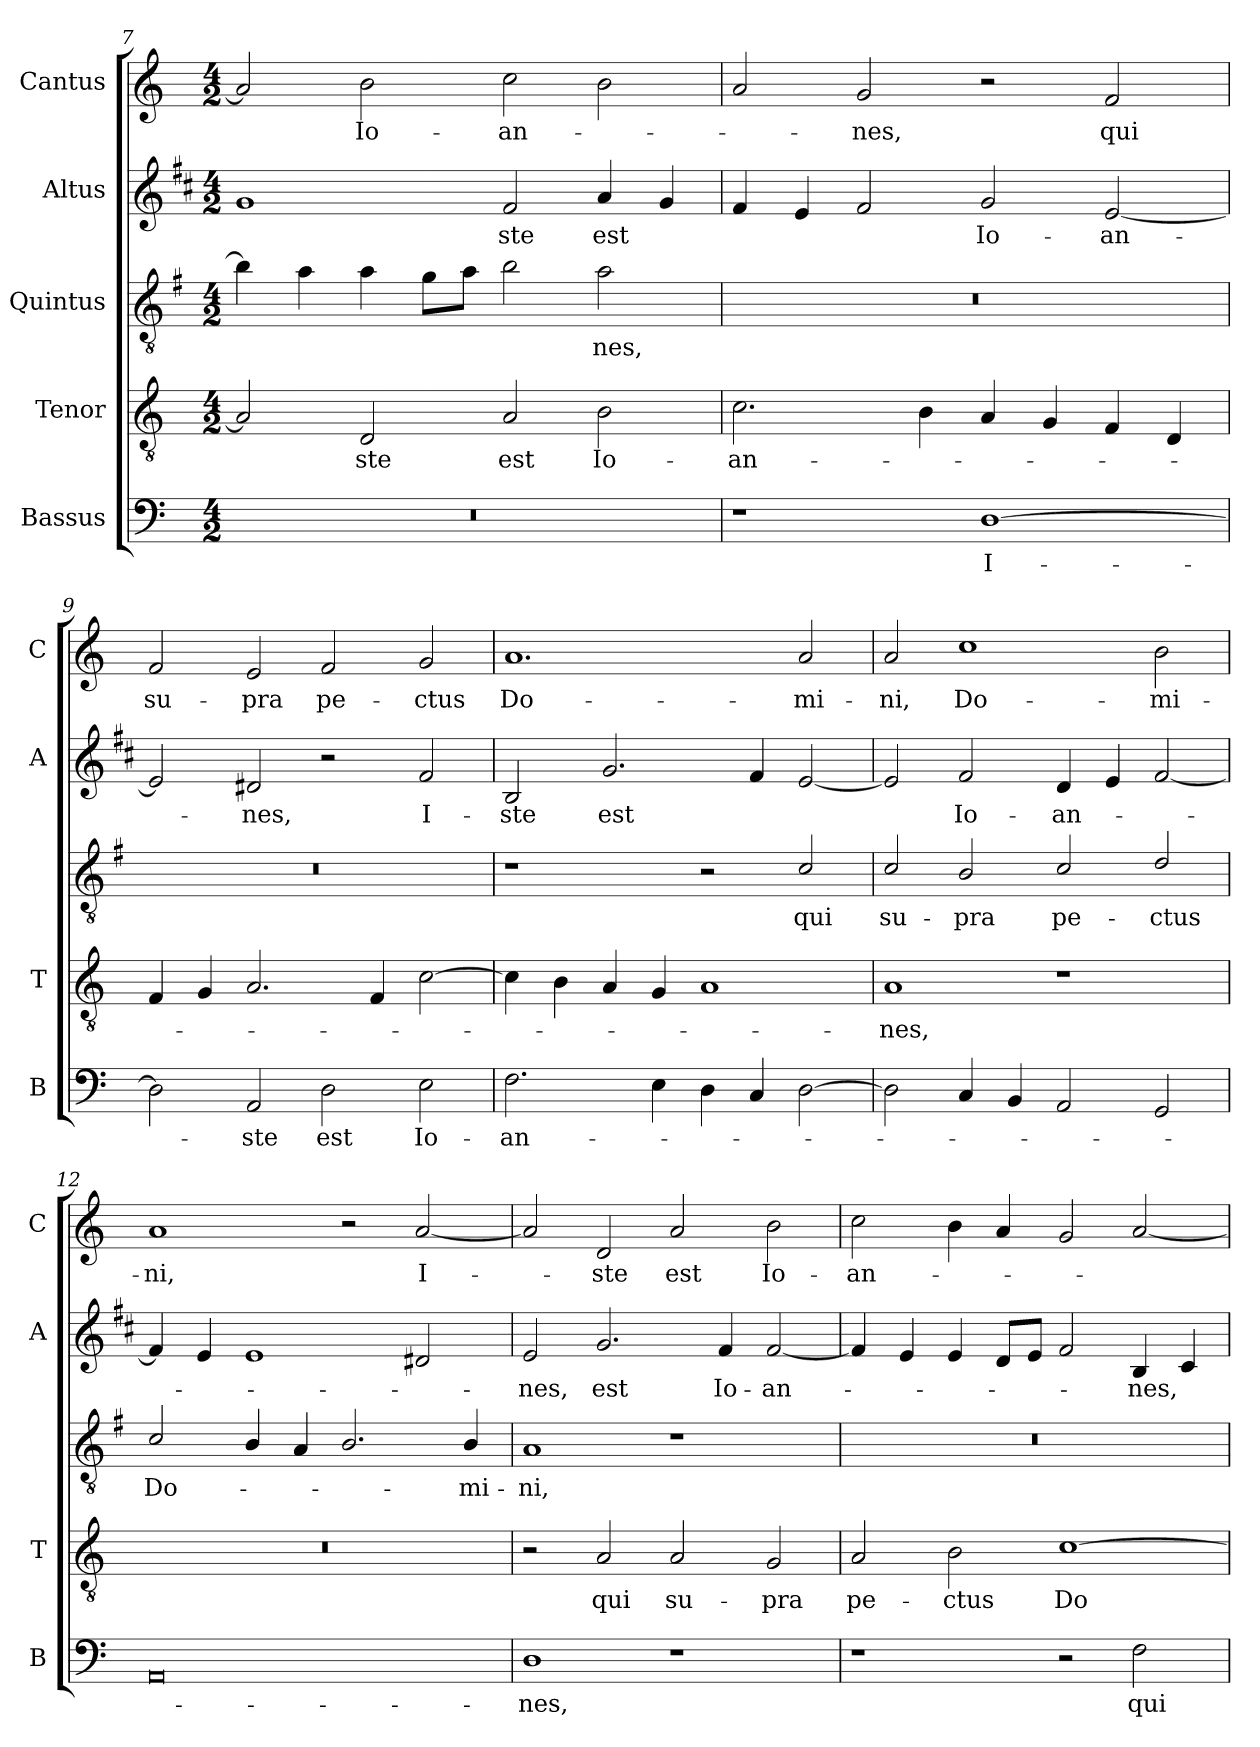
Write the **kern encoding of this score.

**kern	**text	**kern	**text	**kern	**text	**kern	**text	**kern	**text
*part5	*part5	*part4	*part4	*part3	*part3	*part2	*part2	*part1	*part1
*staff5	*staff5	*staff4	*staff4	*staff3	*staff3	*staff2	*staff2	*staff1	*staff1
*I"Bassus	*	*I"Tenor	*	*I"Quintus	*	*I"Altus	*	*I"Cantus	*
*I'B	*	*I'T	*	*	*	*I'A	*	*I'C	*
*clefF4	*	*clefGv2	*	*clefGv2	*	*clefG2	*	*clefG2	*
*	*	*	*	*ITrd4c7	*	*ITrd1c2	*	*	*
*k[]	*	*k[]	*	*k[]	*	*k[]	*	*k[]	*
*C:	*	*C:	*	*C:	*	*C:	*	*C:	*
*M4/2	*	*M4/2	*	*M4/2	*	*M4/2	*	*M4/2	*
=7	=7	=7	=7	=7	=7	=7	=7	=7	=7
0r	.	2A/]	.	4e\]	.	1f	.	2a/]	.
.	.	.	.	4d\	.	.	.	.	.
!	!	!	!LO:LY:b	!	!	!	!	!	!LO:LY:b
.	.	2D/	-ste	4d\	.	.	.	2b\	Io-
.	.	.	.	8c\L	.	.	.	.	.
.	.	.	.	8d\J	.	.	.	.	.
!	!	!	!LO:LY:b	!	!	!	!LO:LY:b	!	!LO:LY:b
.	.	2A/	est	2e\	.	2e/	-ste	2cc\	-an-
!	!	!	!LO:LY:b	!	!LO:LY:b	!	!LO:LY:b	!	!
.	.	2B\	Io-	2d\	-nes,	4g/	est	2b\	.
.	.	.	.	.	.	4f/	.	.	.
=8	=8	=8	=8	=8	=8	=8	=8	=8	=8
!	!	!	!LO:LY:b	!	!	!	!	!	!
1r	.	2.c\	-an-	0r	.	4e/	.	2a/	.
.	.	.	.	.	.	4d/	.	.	.
!	!	!	!	!	!	!	!	!	!LO:LY:b
.	.	.	.	.	.	2e/	.	2g/	-nes,
.	.	4B\	.	.	.	.	.	.	.
!	!LO:LY:b	!	!	!	!	!	!LO:LY:b	!	!
[1D	I-	4A/	.	.	.	2f/	Io-	2r	.
.	.	4G/	.	.	.	.	.	.	.
!	!	!	!	!	!	!	!LO:LY:b	!	!LO:LY:b
.	.	4F/	.	.	.	[2d/	-an-	2f/	qui
.	.	4D/	.	.	.	.	.	.	.
=9	=9	=9	=9	=9	=9	=9	=9	=9	=9
!	!	!	!	!	!	!	!	!	!LO:LY:b
2D\]	.	4F/	.	0r	.	2d/]	.	2f/	su-
.	.	4G/	.	.	.	.	.	.	.
!	!LO:LY:b	!	!	!	!	!	!LO:LY:b	!	!LO:LY:b
2AA/	-ste	2.A/	.	.	.	2c#X/	-nes,	2e/	-pra
!	!LO:LY:b	!	!	!	!	!	!	!	!LO:LY:b
2D\	est	.	.	.	.	2r	.	2f/	pe-
.	.	4F/	.	.	.	.	.	.	.
!	!LO:LY:b	!	!	!	!	!	!LO:LY:b	!	!LO:LY:b
2E\	Io-	[2c\	.	.	.	2e/	I-	2g/	-ctus
=10	=10	=10	=10	=10	=10	=10	=10	=10	=10
!	!LO:LY:b	!	!	!	!	!	!LO:LY:b	!	!LO:LY:b
2.F\	-an-	4c\]	.	1r	.	2A/	-ste	1.a	Do-
.	.	4B\	.	.	.	.	.	.	.
!	!	!	!	!	!	!	!LO:LY:b	!	!
.	.	4A/	.	.	.	2.f/	est	.	.
4E\	.	4G/	.	.	.	.	.	.	.
4D\	.	1A	.	2r	.	.	.	.	.
4C/	.	.	.	.	.	4e/	.	.	.
!	!	!	!	!	!LO:LY:b	!	!	!	!LO:LY:b
[2D\	.	.	.	2F/	qui	[2d/	.	2a/	-mi-
=11	=11	=11	=11	=11	=11	=11	=11	=11	=11
!	!	!	!LO:LY:b	!	!LO:LY:b	!	!	!	!LO:LY:b
2D\]	.	1A	-nes,	2F/	su-	2d/]	.	2a/	-ni,
!	!	!	!	!	!LO:LY:b	!	!LO:LY:b	!	!LO:LY:b
4C/	.	.	.	2E/	-pra	2e/	Io-	1cc	Do-
4BB/	.	.	.	.	.	.	.	.	.
!	!	!	!	!	!LO:LY:b	!	!LO:LY:b	!	!
2AA/	.	1r	.	2F/	pe-	4c/	-an-	.	.
.	.	.	.	.	.	4d/	.	.	.
!	!	!	!	!	!LO:LY:b	!	!	!	!LO:LY:b
2GG/	.	.	.	2G/	-ctus	[2e/	.	2b\	-mi-
!!LO:LB:g=z
=12	=12	=12	=12	=12	=12	=12	=12	=12	=12
!	!	!	!	!	!LO:LY:b	!	!	!	!LO:LY:b
0AA	.	0r	.	2F/	Do-	4e/]	.	1a	-ni,
.	.	.	.	.	.	4d/	.	.	.
.	.	.	.	4E/	.	1d	.	.	.
.	.	.	.	4D/	.	.	.	.	.
.	.	.	.	2.E/	.	.	.	2r	.
!	!	!	!	!	!	!	!	!	!LO:LY:b
.	.	.	.	.	.	2c#X/	.	[2a/	I-
!	!	!	!	!	!LO:LY:b	!	!	!	!
.	.	.	.	4E/	-mi-	.	.	.	.
=13	=13	=13	=13	=13	=13	=13	=13	=13	=13
!	!LO:LY:b	!	!	!	!LO:LY:b	!	!LO:LY:b	!	!
1D	-nes,	2r	.	1D	-ni,	2d/	-nes,	2a/]	.
!	!	!	!LO:LY:b	!	!	!	!LO:LY:b	!	!LO:LY:b
.	.	2A/	qui	.	.	2.f/	est	2d/	-ste
!	!	!	!LO:LY:b	!	!	!	!	!	!LO:LY:b
1r	.	2A/	su-	1r	.	.	.	2a/	est
!	!	!	!	!	!	!	!LO:LY:b	!	!
.	.	.	.	.	.	4e/	Io-	.	.
!	!	!	!LO:LY:b	!	!	!	!LO:LY:b	!	!LO:LY:b
.	.	2G/	-pra	.	.	[2e/	-an-	2b\	Io-
=14	=14	=14	=14	=14	=14	=14	=14	=14	=14
!	!	!	!LO:LY:b	!	!	!	!	!	!LO:LY:b
1r	.	2A/	pe-	0r	.	4e/]	.	2cc\	-an-
.	.	.	.	.	.	4d/	.	.	.
!	!	!	!LO:LY:b	!	!	!	!	!	!
.	.	2B\	-ctus	.	.	4d/	.	4b\	.
.	.	.	.	.	.	8c/L	.	4a/	.
.	.	.	.	.	.	8d/J	.	.	.
!	!	!	!LO:LY:b	!	!	!	!	!	!
2r	.	[1c	Do-	.	.	2e/	.	2g/	.
!	!LO:LY:b	!	!	!	!	!	!LO:LY:b	!	!
2F\	qui	.	.	.	.	4A/	-nes,	[2a/	.
.	.	.	.	.	.	4B/	.	.	.
=	=	=	=	=	=	=	=	=	=
*-	*-	*-	*-	*-	*-	*-	*-	*-	*-
